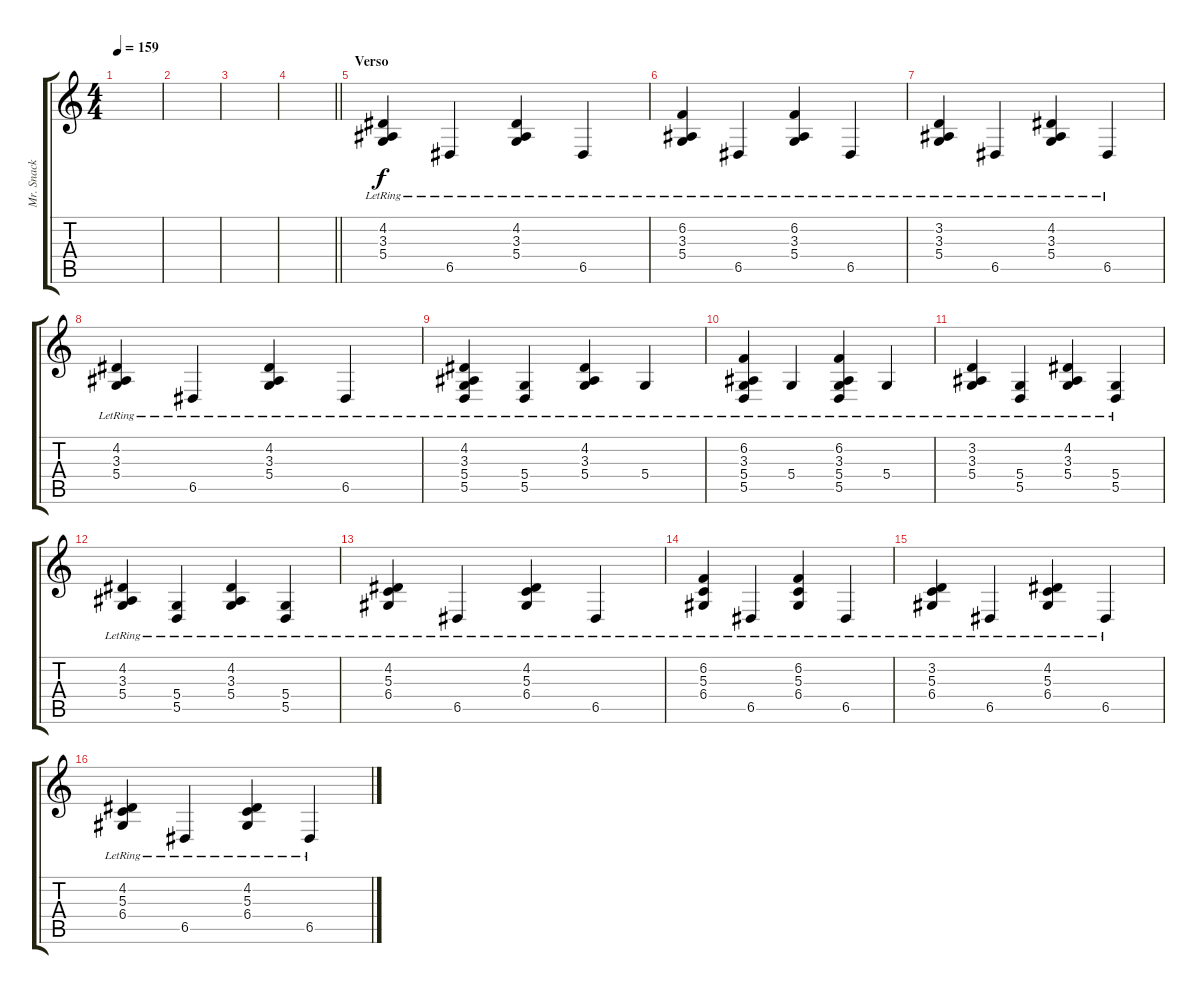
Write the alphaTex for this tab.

\track ("Mr. Snack" "Mr. Snack") {instrument brightacousticpiano}
\staff {score tabs}
\tuning (E4 B3 G3 D3 A2 E2) {hide}
\ts (4 4)
\tempo 159
\clef g2
\ks c
|
|
|
\barLineRight lightlight
|
\section ("" "Verso")
(4.2{lr} 3.3{lr} 5.4{lr}).4 6.5{lr}.4 (4.2{lr} 3.3{lr} 5.4{lr}).4 6.5{lr}.4 |
(6.2{lr} 3.3{lr} 5.4{lr}).4 6.5{lr}.4 (6.2{lr} 3.3{lr} 5.4{lr}).4 6.5{lr}.4 |
(3.2{lr} 3.3{lr} 5.4{lr}).4 6.5{lr}.4 (4.2{lr} 3.3{lr} 5.4{lr}).4 6.5{lr}.4 |
(4.2{lr} 3.3{lr} 5.4{lr}).4 6.5{lr}.4 (4.2{lr} 3.3{lr} 5.4{lr}).4 6.5{lr}.4 |
(4.2{lr} 3.3{lr} 5.4{lr} 5.5{lr}).4 (5.4{lr} 5.5{lr}).4 (4.2{lr} 3.3{lr} 5.4{lr}).4 5.4{lr}.4 |
(6.2{lr} 3.3{lr} 5.4{lr} 5.5{lr}).4 5.4{lr}.4 (6.2{lr} 3.3{lr} 5.4{lr} 5.5{lr}).4 5.4{lr}.4 |
(3.2{lr} 3.3{lr} 5.4{lr}).4 (5.4{lr} 5.5{lr}).4 (4.2{lr} 3.3{lr} 5.4{lr}).4 (5.4{lr} 5.5{lr}).4 |
(4.2{lr} 3.3{lr} 5.4{lr}).4 (5.4{lr} 5.5{lr}).4 (4.2{lr} 3.3{lr} 5.4{lr}).4 (5.4{lr} 5.5).4 |
(4.2{lr} 5.3{lr} 6.4{lr}).4 6.5{lr}.4 (4.2{lr} 5.3{lr} 6.4{lr}).4 6.5{lr}.4 |
(6.2{lr} 5.3{lr} 6.4{lr}).4 6.5{lr}.4 (6.2{lr} 5.3{lr} 6.4{lr}).4 6.5{lr}.4 |
(3.2{lr} 5.3{lr} 6.4{lr}).4 6.5{lr}.4 (4.2{lr} 5.3{lr} 6.4{lr}).4 6.5{lr}.4 |
(4.2{lr} 5.3{lr} 6.4{lr}).4 6.5{lr}.4 (4.2{lr} 5.3{lr} 6.4{lr}).4 6.5{lr}.4
